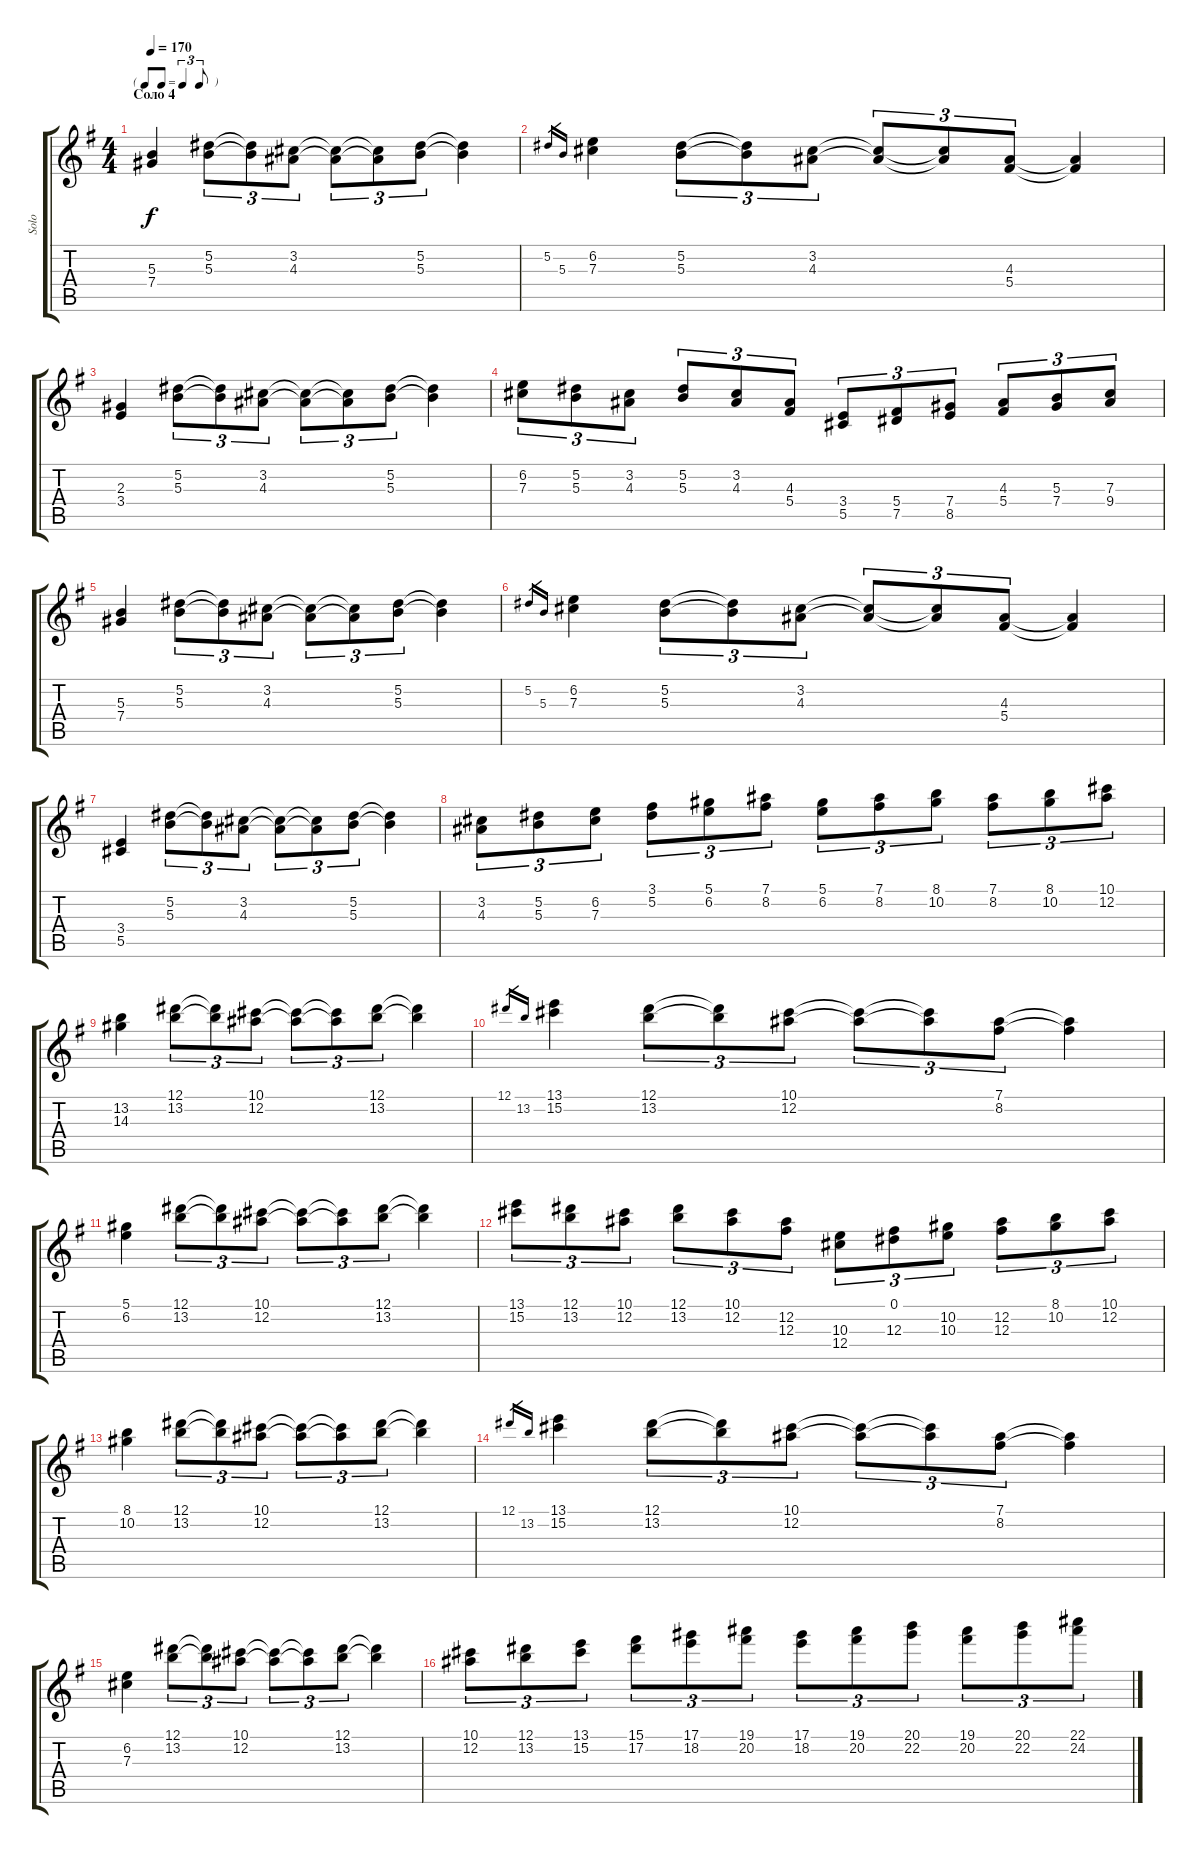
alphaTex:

\track ("Solo" "Solo") {instrument overdrivenguitar}
\staff {score tabs}
\tuning (Eb4 Bb3 Gb3 Db3 Ab2 Eb2) {hide}
\ts (4 4)
\tf triplet8th
\section ("" "Соло 4")
\tempo 170
\clef g2
\ks eminor
(5.3 7.4).4{dy f} (5.2 5.3).8{tu (3 2)} (5.2{t} 5.3{t}).8{tu (3 2)} (3.2 4.3).8{tu (3 2)} (3.2{t} 4.3{t}).8{tu (3 2)} (3.2{t} 4.3{t}).8{tu (3 2)} (5.2 5.3).8{tu (3 2)} (5.2{t} 5.3{t}).4 |
5.2.16{gr} 5.3.16{gr} (6.2 7.3).4 (5.2 5.3).8{tu (3 2)} (5.2{t} 5.3{t}).8{tu (3 2)} (3.2 4.3).8{tu (3 2)} (3.2{t} 4.3{t}).8{tu (3 2)} (3.2{t} 4.3{t}).8{tu (3 2)} (4.3 5.4).8{tu (3 2)} (4.3{t} 5.4{t}).4 |
(2.3 3.4).4 (5.2 5.3).8{tu (3 2)} (5.2{t} 5.3{t}).8{tu (3 2)} (3.2 4.3).8{tu (3 2)} (3.2{t} 4.3{t}).8{tu (3 2)} (3.2{t} 4.3{t}).8{tu (3 2)} (5.2 5.3).8{tu (3 2)} (5.2{t} 5.3{t}).4 |
(6.2 7.3).8{tu (3 2)} (5.2 5.3).8{tu (3 2)} (3.2 4.3).8{tu (3 2)} (5.2 5.3).8{tu (3 2)} (3.2 4.3).8{tu (3 2)} (4.3 5.4).8{tu (3 2)} (3.4 5.5).8{tu (3 2)} (5.4 7.5).8{tu (3 2)} (7.4 8.5).8{tu (3 2)} (4.3 5.4).8{tu (3 2)} (5.3 7.4).8{tu (3 2)} (7.3 9.4).8{tu (3 2)} |
(5.3 7.4).4 (5.2 5.3).8{tu (3 2)} (5.2{t} 5.3{t}).8{tu (3 2)} (3.2 4.3).8{tu (3 2)} (3.2{t} 4.3{t}).8{tu (3 2)} (3.2{t} 4.3{t}).8{tu (3 2)} (5.2 5.3).8{tu (3 2)} (5.2{t} 5.3{t}).4 |
5.2.16{gr} 5.3.16{gr} (6.2 7.3).4 (5.2 5.3).8{tu (3 2)} (5.2{t} 5.3{t}).8{tu (3 2)} (3.2 4.3).8{tu (3 2)} (3.2{t} 4.3{t}).8{tu (3 2)} (3.2{t} 4.3{t}).8{tu (3 2)} (4.3 5.4).8{tu (3 2)} (4.3{t} 5.4{t}).4 |
(3.4 5.5).4 (5.2 5.3).8{tu (3 2)} (5.2{t} 5.3{t}).8{tu (3 2)} (3.2 4.3).8{tu (3 2)} (3.2{t} 4.3{t}).8{tu (3 2)} (3.2{t} 4.3{t}).8{tu (3 2)} (5.2 5.3).8{tu (3 2)} (5.2{t} 5.3{t}).4 |
(3.2 4.3).8{tu (3 2)} (5.2 5.3).8{tu (3 2)} (6.2 7.3).8{tu (3 2)} (3.1 5.2).8{tu (3 2)} (5.1 6.2).8{tu (3 2)} (7.1 8.2).8{tu (3 2)} (5.1 6.2).8{tu (3 2)} (7.1 8.2).8{tu (3 2)} (8.1 10.2).8{tu (3 2)} (7.1 8.2).8{tu (3 2)} (8.1 10.2).8{tu (3 2)} (10.1 12.2).8{tu (3 2)} |
(13.2 14.3).4 (12.1 13.2).8{tu (3 2)} (12.1{t} 13.2{t}).8{tu (3 2)} (10.1 12.2).8{tu (3 2)} (10.1{t} 12.2{t}).8{tu (3 2)} (10.1{t} 12.2{t}).8{tu (3 2)} (12.1 13.2).8{tu (3 2)} (12.1{t} 13.2{t}).4 |
12.1.16{gr} 13.2.16{gr} (13.1 15.2).4 (12.1 13.2).8{tu (3 2)} (12.1{t} 13.2{t}).8{tu (3 2)} (10.1 12.2).8{tu (3 2)} (10.1{t} 12.2{t}).8{tu (3 2)} (10.1{t} 12.2{t}).8{tu (3 2)} (7.1 8.2).8{tu (3 2)} (7.1{t} 8.2{t}).4 |
(5.1 6.2).4 (12.1 13.2).8{tu (3 2)} (12.1{t} 13.2{t}).8{tu (3 2)} (10.1 12.2).8{tu (3 2)} (10.1{t} 12.2{t}).8{tu (3 2)} (10.1{t} 12.2{t}).8{tu (3 2)} (12.1 13.2).8{tu (3 2)} (12.1{t} 13.2{t}).4 |
(13.1 15.2).8{tu (3 2)} (12.1 13.2).8{tu (3 2)} (10.1 12.2).8{tu (3 2)} (12.1 13.2).8{tu (3 2)} (10.1 12.2).8{tu (3 2)} (12.2 12.3).8{tu (3 2)} (10.3 12.4).8{tu (3 2)} (0.1 12.3).8{tu (3 2)} (10.2 10.3).8{tu (3 2)} (12.2 12.3).8{tu (3 2)} (8.1 10.2).8{tu (3 2)} (10.1 12.2).8{tu (3 2)} |
(8.1 10.2).4 (12.1 13.2).8{tu (3 2)} (12.1{t} 13.2{t}).8{tu (3 2)} (10.1 12.2).8{tu (3 2)} (10.1{t} 12.2{t}).8{tu (3 2)} (10.1{t} 12.2{t}).8{tu (3 2)} (12.1 13.2).8{tu (3 2)} (12.1{t} 13.2{t}).4 |
12.1.16{gr} 13.2.16{gr} (13.1 15.2).4 (12.1 13.2).8{tu (3 2)} (12.1{t} 13.2{t}).8{tu (3 2)} (10.1 12.2).8{tu (3 2)} (10.1{t} 12.2{t}).8{tu (3 2)} (10.1{t} 12.2{t}).8{tu (3 2)} (7.1 8.2).8{tu (3 2)} (7.1{t} 8.2{t}).4 |
(6.2 7.3).4 (12.1 13.2).8{tu (3 2)} (12.1{t} 13.2{t}).8{tu (3 2)} (10.1 12.2).8{tu (3 2)} (10.1{t} 12.2{t}).8{tu (3 2)} (10.1{t} 12.2{t}).8{tu (3 2)} (12.1 13.2).8{tu (3 2)} (12.1{t} 13.2{t}).4 |
(10.1 12.2).8{tu (3 2)} (12.1 13.2).8{tu (3 2)} (13.1 15.2).8{tu (3 2)} (15.1 17.2).8{tu (3 2)} (17.1 18.2).8{tu (3 2)} (19.1 20.2).8{tu (3 2)} (17.1 18.2).8{tu (3 2)} (19.1 20.2).8{tu (3 2)} (20.1 22.2).8{tu (3 2)} (19.1 20.2).8{tu (3 2)} (20.1 22.2).8{tu (3 2)} (22.1 24.2).8{tu (3 2)}
